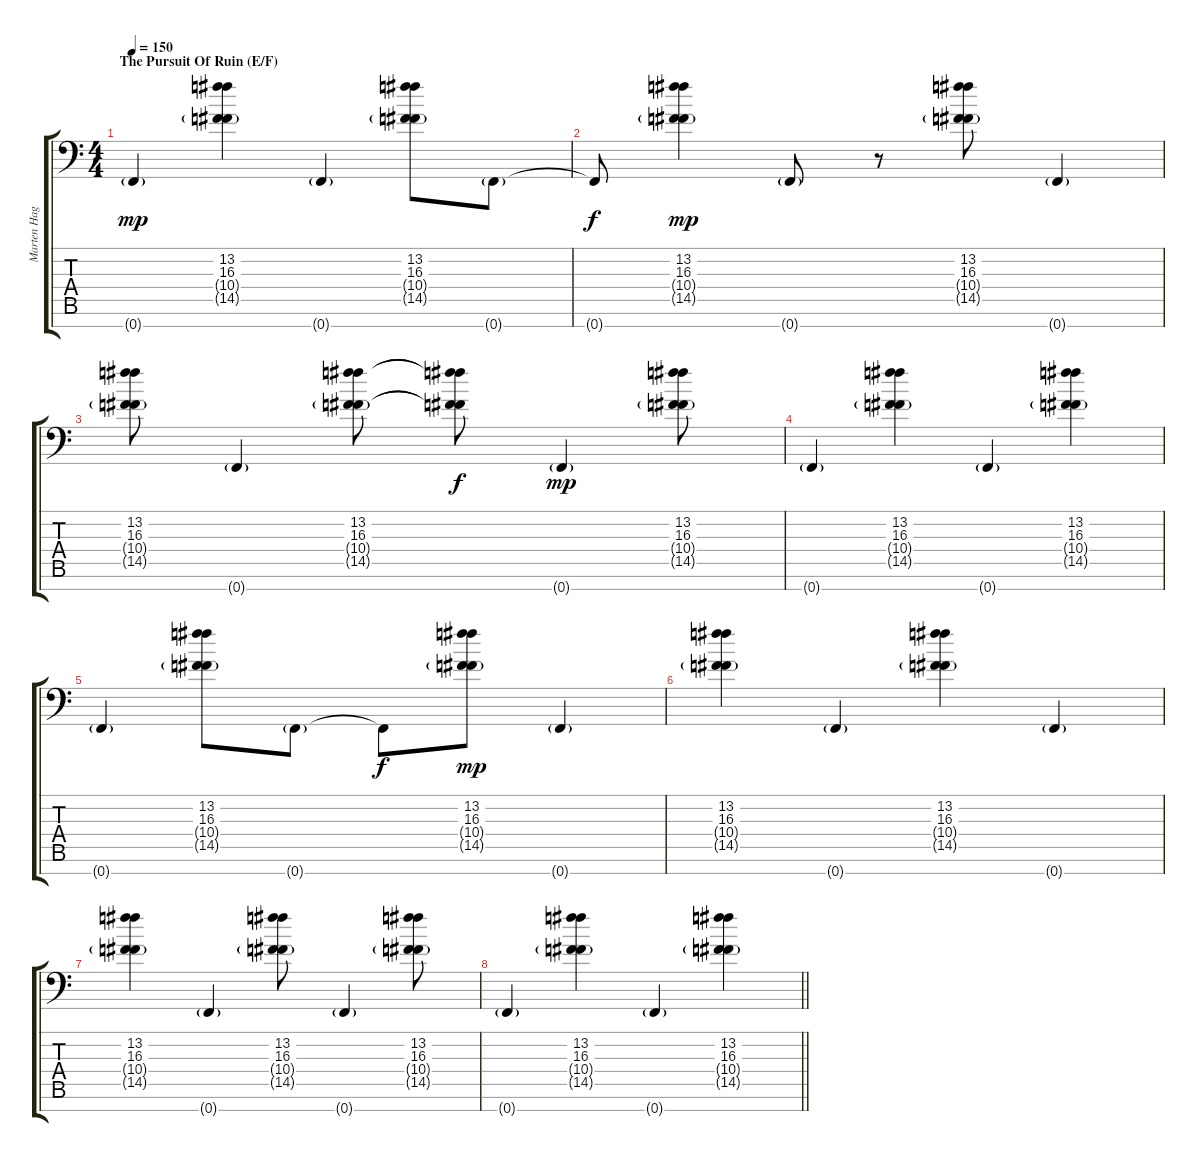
\track ("Marten Hagstrom (8 string Guitar in F)" "Marten Hag") {instrument overdrivenguitar}
\staff {score tabs}
\tuning (Bb3 F3 Db3 Ab2 Eb2 B1 F1) {hide}
\ts (4 4)
\section ("" "The Pursuit Of Ruin (E/F)")
\tempo 150
\clef f4
\ks c
0.7{g}.4{dy mp volume 7 balance 8} (13.2 16.3 10.4{g} 14.5{g}).4 0.7{g}.4 (13.2 16.3 10.4{g} 14.5{g}).8 0.7{g}.8 |
0.7{t}.8{dy f} (13.2 16.3 10.4{g} 14.5{g}).4{dy mp} 0.7{g}.8 r.8 (13.2 16.3 10.4{g} 14.5{g}).8 0.7{g}.4 |
(13.2 16.3 10.4{g} 14.5{g}).8 0.7{g}.4 (13.2 16.3 10.4{g} 14.5{g}).8 (13.2{t} 16.3{t} 10.4{t} 14.5{t}).8{dy f} 0.7{g}.4{dy mp} (13.2 16.3 10.4{g} 14.5{g}).8 |
0.7{g}.4 (13.2 16.3 10.4{g} 14.5{g}).4 0.7{g}.4 (13.2 16.3 10.4{g} 14.5{g}).4 |
0.7{g}.4 (13.2 16.3 10.4{g} 14.5{g}).8 0.7{g}.8 0.7{t}.8{dy f} (13.2 16.3 10.4{g} 14.5{g}).8{dy mp} 0.7{g}.4 |
(13.2 16.3 10.4{g} 14.5{g}).4 0.7{g}.4 (13.2 16.3 10.4{g} 14.5{g}).4 0.7{g}.4 |
(13.2 16.3 10.4{g} 14.5{g}).4 0.7{g}.4 (13.2 16.3 10.4{g} 14.5{g}).8 0.7{g}.4 (13.2 16.3 10.4{g} 14.5{g}).8 |
\barLineRight lightlight
0.7{g}.4 (13.2 16.3 10.4{g} 14.5{g}).4 0.7{g}.4 (13.2 16.3 10.4{g} 14.5{g}).4
